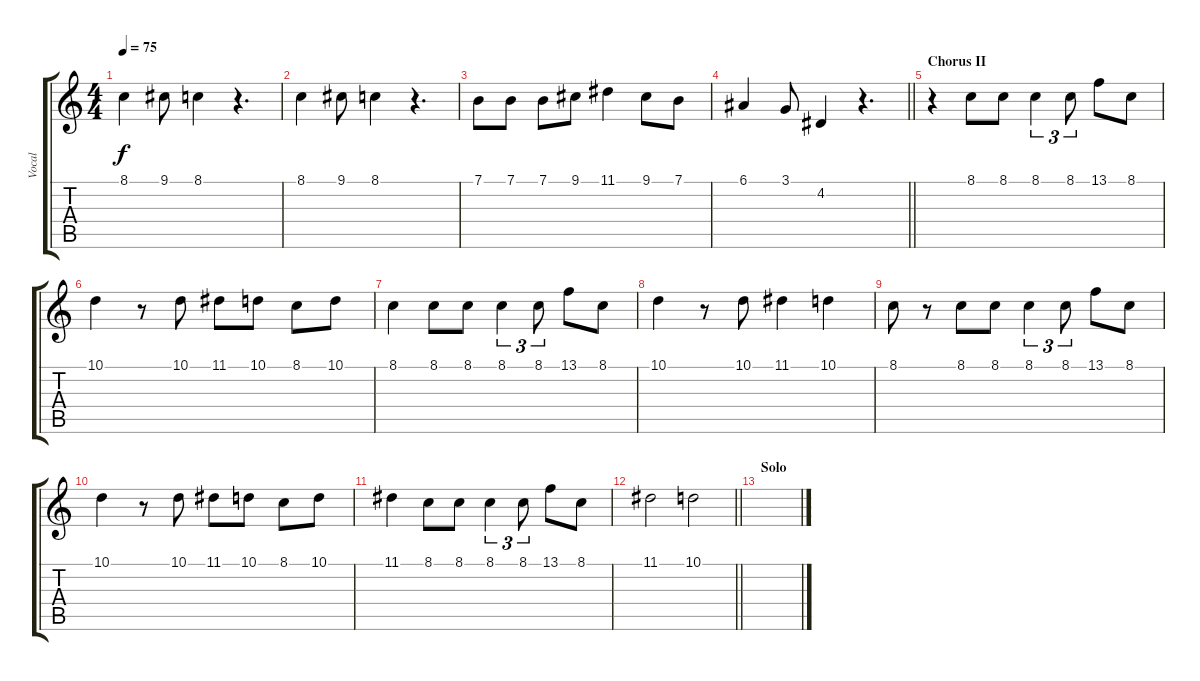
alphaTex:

\track ("Vocal" "Vocal") {instrument tenorsax}
\staff {score tabs}
\tuning (E4 B3 G3 D3 A2 E2) {hide}
\ts (4 4)
\tempo 75
\clef g2
\ks c
8.1.4{dy f} 9.1.8 8.1.4 r.4{d} |
8.1.4 9.1.8 8.1.4 r.4{d} |
7.1.8 7.1.8 7.1.8 9.1.8 11.1.4 9.1.8 7.1.8 |
\barLineRight lightlight
6.1.4 3.1.8 4.2.4 r.4{d} |
\section ("" "Chorus II")
r.4 8.1.8 8.1.8 8.1.4{tu (3 2)} 8.1.8{tu (3 2)} 13.1.8 8.1.8 |
10.1.4 r.8 10.1.8 11.1.8 10.1.8 8.1.8 10.1.8 |
8.1.4 8.1.8 8.1.8 8.1.4{tu (3 2)} 8.1.8{tu (3 2)} 13.1.8 8.1.8 |
10.1.4 r.8 10.1.8 11.1.4 10.1.4 |
8.1.8 r.8 8.1.8 8.1.8 8.1.4{tu (3 2)} 8.1.8{tu (3 2)} 13.1.8 8.1.8 |
10.1.4 r.8 10.1.8 11.1.8 10.1.8 8.1.8 10.1.8 |
11.1.4 8.1.8 8.1.8 8.1.4{tu (3 2)} 8.1.8{tu (3 2)} 13.1.8 8.1.8 |
\barLineRight lightlight
11.1.2 10.1.2 |
\section ("" "Solo")
